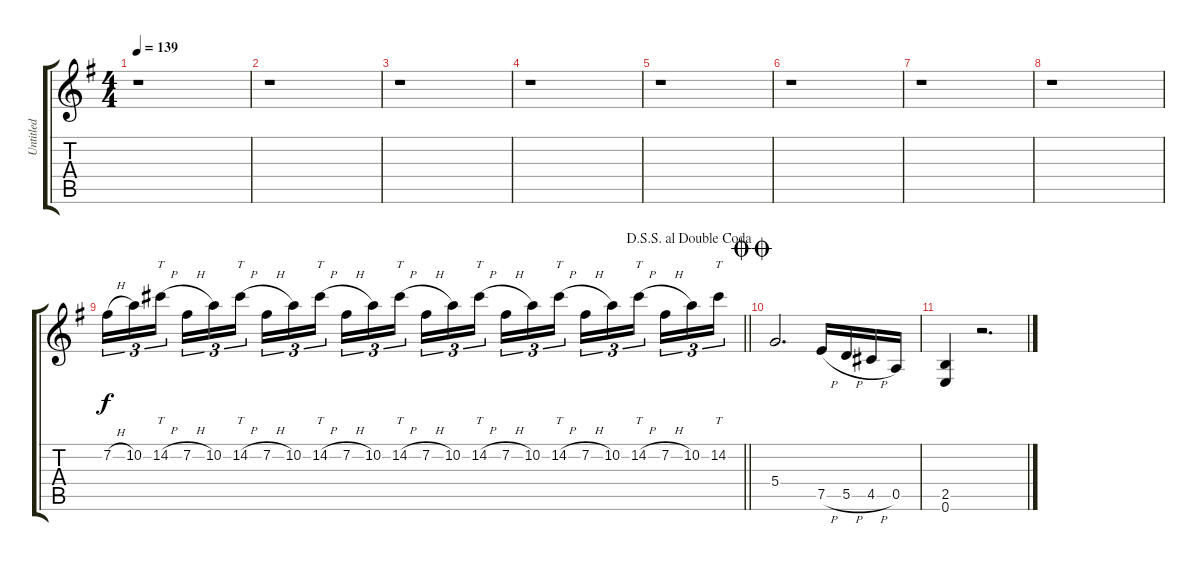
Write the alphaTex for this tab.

\track ("Untitled" "Untitled") {instrument distortionguitar}
\staff {score tabs}
\tuning (E4 B3 G3 D3 A2 E2) {hide}
\ts (4 4)
\tempo 139
\clef g2
\ks g
r.1{dy f} |
r.1 |
r.1 |
r.1 |
r.1 |
r.1 |
r.1 |
r.1 |
\jump dalsegnosegnoaldoublecoda
\barLineRight lightlight
7.2{h}.16{tu (3 2)} 10.2.16{tu (3 2)} 14.2{h}.16{tt tu (3 2) beam splitsecondary} 7.2{h}.16{tu (3 2)} 10.2.16{tu (3 2)} 14.2{h}.16{tt tu (3 2)} 7.2{h}.16{tu (3 2)} 10.2.16{tu (3 2)} 14.2{h}.16{tt tu (3 2) beam splitsecondary} 7.2{h}.16{tu (3 2)} 10.2.16{tu (3 2)} 14.2{h}.16{tt tu (3 2)} 7.2{h}.16{tu (3 2)} 10.2.16{tu (3 2)} 14.2{h}.16{tt tu (3 2) beam splitsecondary} 7.2{h}.16{tu (3 2)} 10.2.16{tu (3 2)} 14.2{h}.16{tt tu (3 2)} 7.2{h}.16{tu (3 2)} 10.2.16{tu (3 2)} 14.2{h}.16{tt tu (3 2) beam splitsecondary} 7.2{h}.16{tu (3 2)} 10.2.16{tu (3 2)} 14.2.16{tt tu (3 2)} |
\jump doublecoda
5.4.2{d} 7.5{h}.16 5.5{h}.16 4.5{h}.16 0.5.16 |
(2.5 0.6).4 r.2{d}
